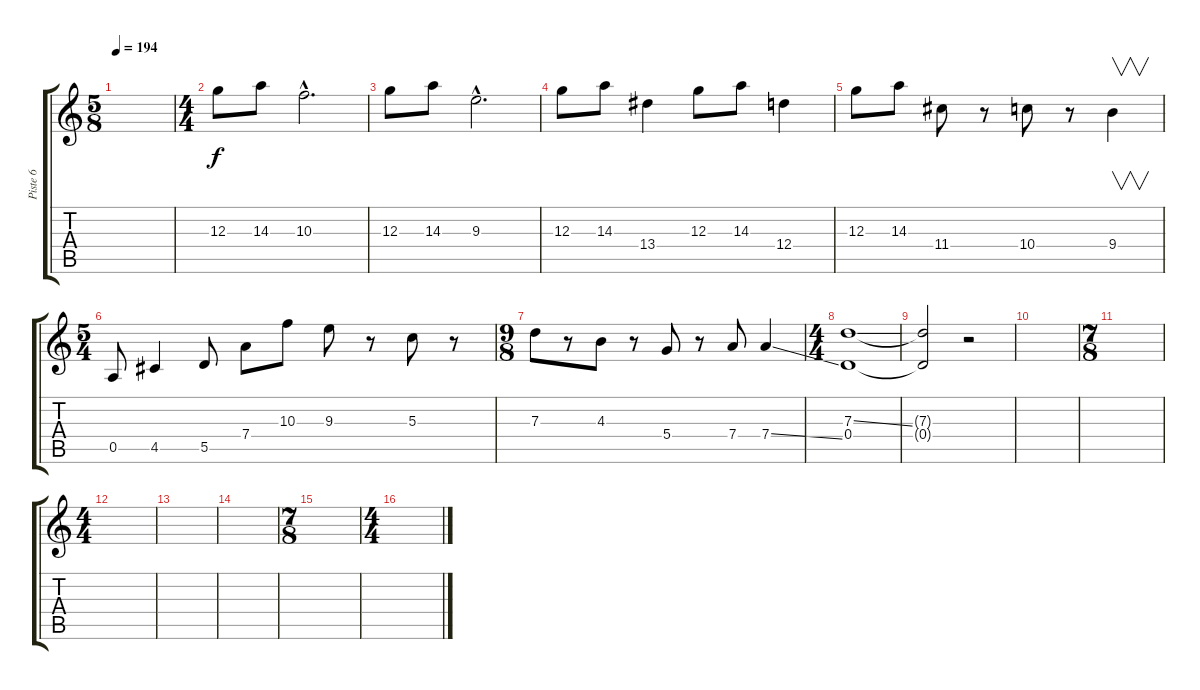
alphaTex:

\track ("Piste 6" "Piste 6") {instrument distortionguitar}
\staff {score tabs}
\tuning (E4 B3 G3 D3 A2 E2) {hide}
\ts (5 8)
\tempo 194
\clef g2
\ks c
|
\ts (4 4)
12.3.8 14.3.8 10.3{hac}.2{d} |
12.3.8 14.3.8 9.3{hac}.2{d} |
12.3.8 14.3.8 13.4.4 12.3.8 14.3.8 12.4.4 |
12.3.8 14.3.8 11.4.8{instrument guitarharmonics} r.8 10.4.8 r.8 9.4.4{v instrument distortionguitar} |
\ts (5 4)
0.5.8 4.5.4 5.5.8 7.4.8 10.3.8 9.3.8 r.8 5.3.8 r.8 |
\ts (9 8)
7.3.8 r.8 4.3.8 r.8 5.4.8 r.8 7.4.8 7.4{ss}.4 |
\ts (4 4)
(7.3{ss} 0.4).1 |
(7.3{t} 0.4{t}).2 r.2 |
|
\ts (7 8)
|
\ts (4 4)
|
|
|
\ts (7 8)
|
\ts (4 4)
